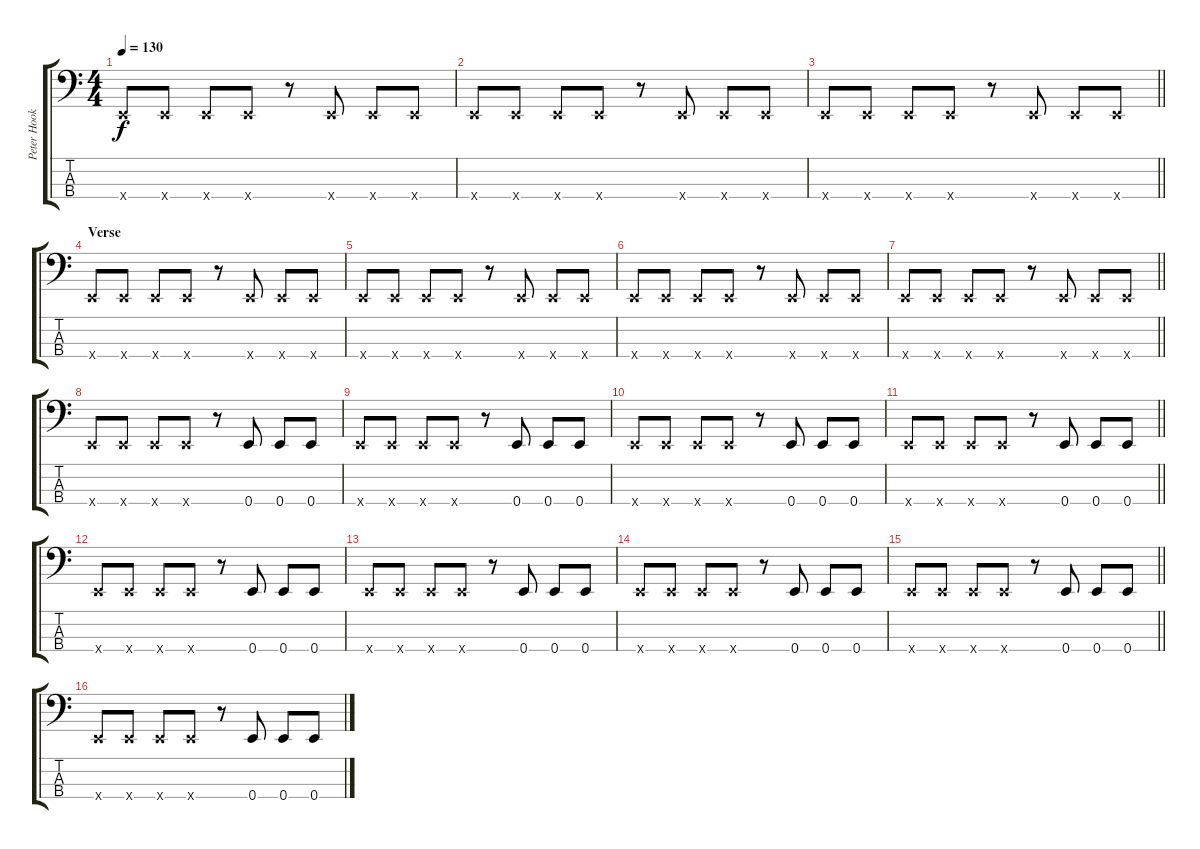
\track ("Peter Hook" "Peter Hook") {instrument electricbasspick}
\staff {score tabs}
\tuning (G2 D2 A1 E1) {hide}
\ts (4 4)
\tempo 130
\clef f4
\ks c
0.4{x}.8{dy f} 0.4{x}.8 0.4{x}.8 0.4{x}.8 r.8 0.4{x}.8 0.4{x}.8 0.4{x}.8 |
0.4{x}.8 0.4{x}.8 0.4{x}.8 0.4{x}.8 r.8 0.4{x}.8 0.4{x}.8 0.4{x}.8 |
\barLineRight lightlight
0.4{x}.8 0.4{x}.8 0.4{x}.8 0.4{x}.8 r.8 0.4{x}.8 0.4{x}.8 0.4{x}.8 |
\section ("" "Verse")
0.4{x}.8 0.4{x}.8 0.4{x}.8 0.4{x}.8 r.8 0.4{x}.8 0.4{x}.8 0.4{x}.8 |
0.4{x}.8 0.4{x}.8 0.4{x}.8 0.4{x}.8 r.8 0.4{x}.8 0.4{x}.8 0.4{x}.8 |
0.4{x}.8 0.4{x}.8 0.4{x}.8 0.4{x}.8 r.8 0.4{x}.8 0.4{x}.8 0.4{x}.8 |
\barLineRight lightlight
0.4{x}.8 0.4{x}.8 0.4{x}.8 0.4{x}.8 r.8 0.4{x}.8 0.4{x}.8 0.4{x}.8 |
0.4{x}.8 0.4{x}.8 0.4{x}.8 0.4{x}.8 r.8 0.4.8 0.4.8 0.4.8 |
0.4{x}.8 0.4{x}.8 0.4{x}.8 0.4{x}.8 r.8 0.4.8 0.4.8 0.4.8 |
0.4{x}.8 0.4{x}.8 0.4{x}.8 0.4{x}.8 r.8 0.4.8 0.4.8 0.4.8 |
\barLineRight lightlight
0.4{x}.8 0.4{x}.8 0.4{x}.8 0.4{x}.8 r.8 0.4.8 0.4.8 0.4.8 |
0.4{x}.8 0.4{x}.8 0.4{x}.8 0.4{x}.8 r.8 0.4.8 0.4.8 0.4.8 |
0.4{x}.8 0.4{x}.8 0.4{x}.8 0.4{x}.8 r.8 0.4.8 0.4.8 0.4.8 |
0.4{x}.8 0.4{x}.8 0.4{x}.8 0.4{x}.8 r.8 0.4.8 0.4.8 0.4.8 |
\barLineRight lightlight
0.4{x}.8 0.4{x}.8 0.4{x}.8 0.4{x}.8 r.8 0.4.8 0.4.8 0.4.8 |
0.4{x}.8 0.4{x}.8 0.4{x}.8 0.4{x}.8 r.8 0.4.8 0.4.8 0.4.8
